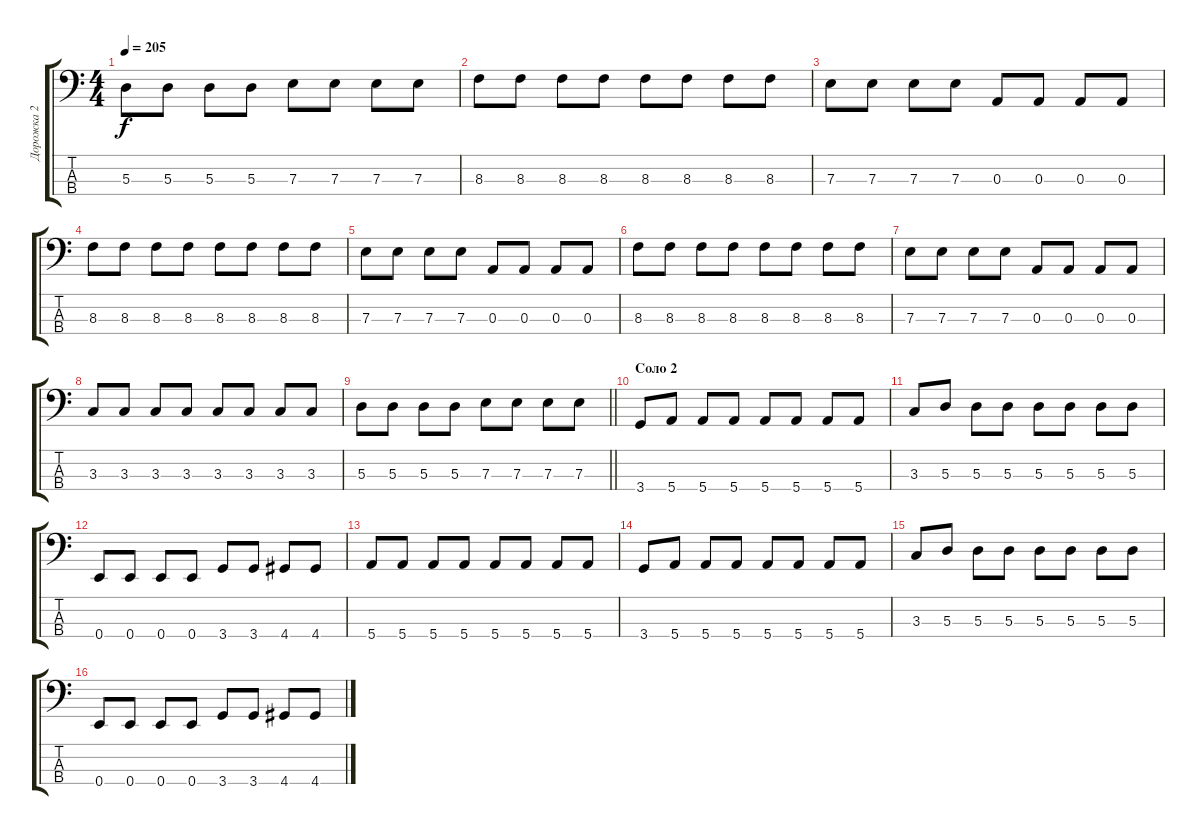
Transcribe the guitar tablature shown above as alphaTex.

\track ("Дорожка 2" "Дорожка 2") {instrument electricbasspick}
\staff {score tabs}
\tuning (G2 D2 A1 E1) {hide}
\ts (4 4)
\tempo 205
\clef f4
\ks c
5.3.8{dy f} 5.3.8 5.3.8 5.3.8 7.3.8 7.3.8 7.3.8 7.3.8 |
8.3.8 8.3.8 8.3.8 8.3.8 8.3.8 8.3.8 8.3.8 8.3.8 |
7.3.8 7.3.8 7.3.8 7.3.8 0.3.8 0.3.8 0.3.8 0.3.8 |
8.3.8 8.3.8 8.3.8 8.3.8 8.3.8 8.3.8 8.3.8 8.3.8 |
7.3.8 7.3.8 7.3.8 7.3.8 0.3.8 0.3.8 0.3.8 0.3.8 |
8.3.8 8.3.8 8.3.8 8.3.8 8.3.8 8.3.8 8.3.8 8.3.8 |
7.3.8 7.3.8 7.3.8 7.3.8 0.3.8 0.3.8 0.3.8 0.3.8 |
3.3.8 3.3.8 3.3.8 3.3.8 3.3.8 3.3.8 3.3.8 3.3.8 |
\barLineRight lightlight
5.3.8 5.3.8 5.3.8 5.3.8 7.3.8 7.3.8 7.3.8 7.3.8 |
\section ("" "Соло 2")
3.4.8 5.4.8 5.4.8 5.4.8 5.4.8 5.4.8 5.4.8 5.4.8 |
3.3.8 5.3.8 5.3.8 5.3.8 5.3.8 5.3.8 5.3.8 5.3.8 |
0.4.8 0.4.8 0.4.8 0.4.8 3.4.8 3.4.8 4.4.8 4.4.8 |
5.4.8 5.4.8 5.4.8 5.4.8 5.4.8 5.4.8 5.4.8 5.4.8 |
3.4.8 5.4.8 5.4.8 5.4.8 5.4.8 5.4.8 5.4.8 5.4.8 |
3.3.8 5.3.8 5.3.8 5.3.8 5.3.8 5.3.8 5.3.8 5.3.8 |
0.4.8 0.4.8 0.4.8 0.4.8 3.4.8 3.4.8 4.4.8 4.4.8
